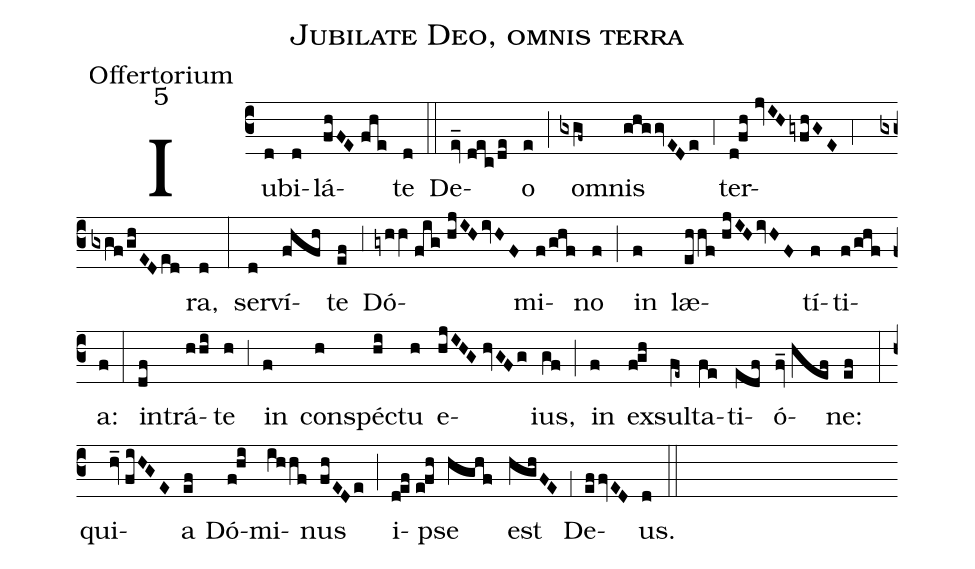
name:Jubilate Deo, omnis terra;
office-part:Offertorium;
mode:5;
%%
(c3) Iu(d)bi(d)lá(fhFE//fhe)te(d) (::)
De(ev_//dec/de)o(e) (;) o(gxgf~)mnis(ghggvEDe) (,4) ter(d!fh//jvIH/gyfhGE)(,4)(gxgf/ghED/ed)ra,(d) (:)
ser(d)ví(fhfh)te(ef) (,3) Dó(gyhhV//fig//hjIH/ivHF)mi(f/ghf)no(f) (;) in(f) læ(ehhf//hjIH/ivHF)tí(f)ti(f/ghf)a:(f) (:)
in(df)trá(hhi)te(h) (,3) in(f) con(h)spé(hi)ctu(h) e(hjIHG//hvGFg)ius,(gf) (;) in(f) ex(f!gh)sul(fe~)ta(fe)ti(edf)ó(fv_//hef)ne:(ef) (:)
qui(hv_//fiHGE)a(ef) Dó(f!hi)mi(ihhf)nus(fhEDe) (;) i(d!ef//e!fh)pse(hghf) est(hghFE) (,1) De(effvED)us.(d) (::)
